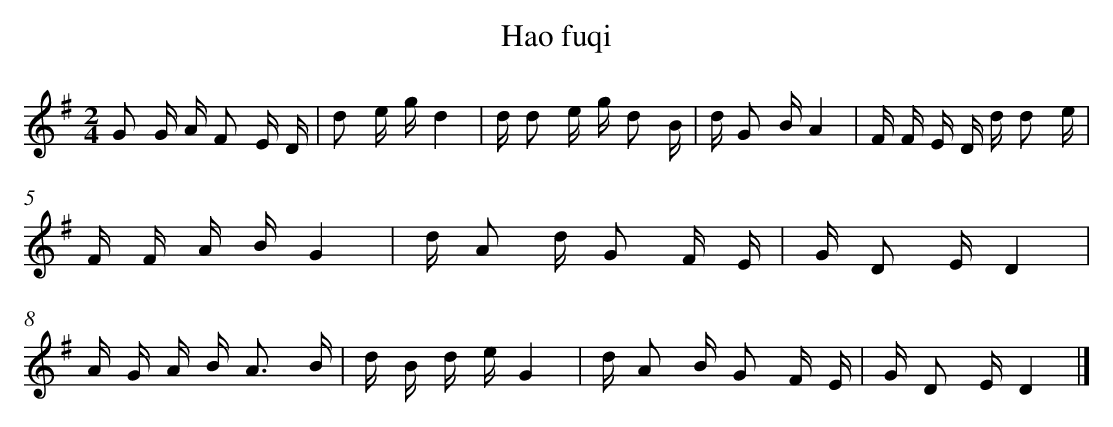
X:1
T: Hao fuqi
L: 1/16
M: 2/4
K: G
G2 G A F2 E D [I:setbarnb 1]|
d2 e gd4 |
d d2 e g d2 B |
d G2 BA4 |
F F E D d d2 e |
F F A BG4 |
d A2 d G2 F E |
G D2 ED4 |
A G A B2< A2 B |
d B d eG4 |
d A2 B G2 F E |
G D2 ED4 |]
